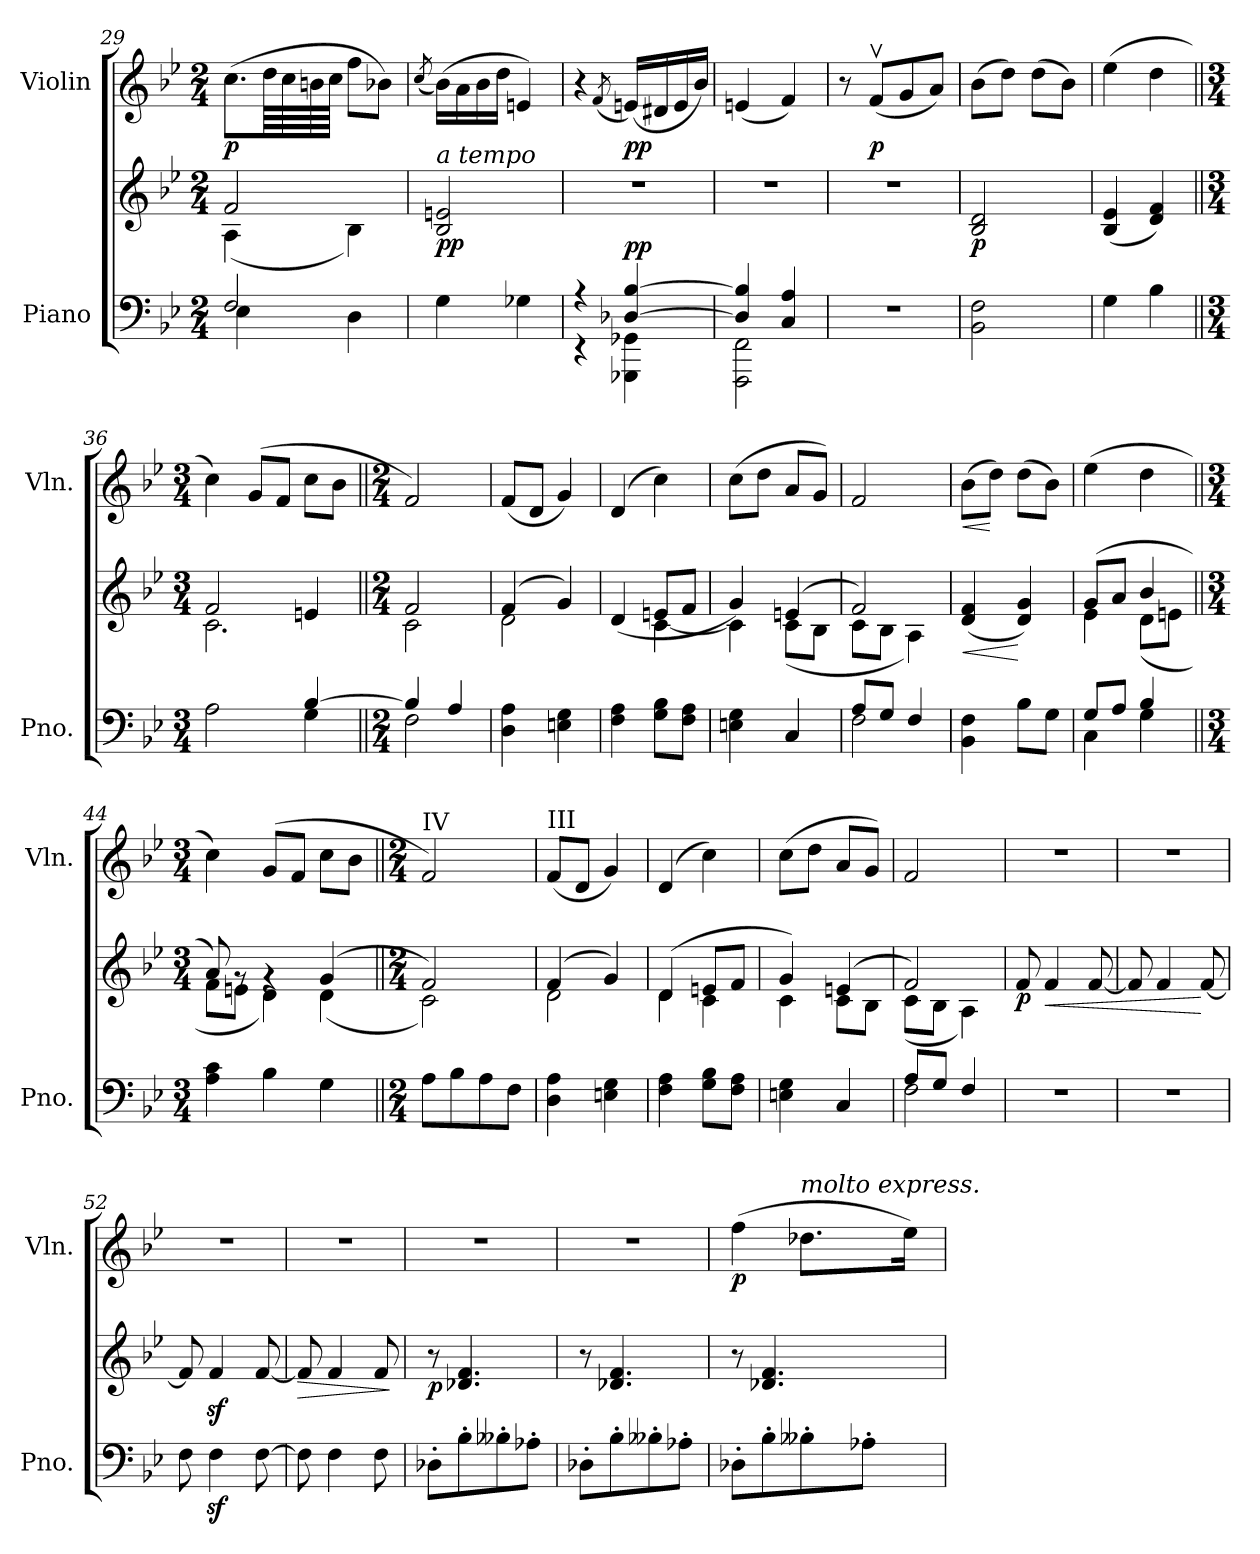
**kern	**kern	**dynam	**kern	**dynam
*part2	*part2	*part2	*part1	*part1
*staff3	*staff2	*staff2/3	*staff1	*staff1
*I"Piano	*	*	*I"Violin	*
*I'Pno.	*	*	*I'Vln.	*
*clefF4	*clefG2	*	*clefG2	*
*k[b-e-]	*k[b-e-]	*	*k[b-e-]	*
*M2/4	*M2/4	*	*M2/4	*
=29	=29	=29	=29	=29
*^	*^	*	*	*
!	!	!	!	!	!	!LO:DY:b
2F/	4E-\	2f/	(4A\	.	(8.cc\L	p
.	.	.	.	.	64dd\LLL	.
.	.	.	.	.	64cc\	.
.	.	.	.	.	64bn\	.
.	.	.	.	.	64cc\JJJJ	.
.	4D\	.	4B-\)	.	8ff\L	.
.	.	.	.	.	8b-X\J)	.
*v	*v	*	*	*	*	*
*	*v	*v	*	*	*
=30	=30	=30	=30	=30
.	.	.	(8qcc/	.
!	!LO:TX:a:i:t=a tempo	!	!	!
!	!	!LO:DY:b	!	!
4G\	2B-/ 2en/	pp	(16b-\LL)	.
.	.	.	16a\	.
.	.	.	16b-\	.
.	.	.	16dd\JJ	.
4G-X\	.	.	4en/)	.
!!LO:LB:g=z
=31	=31	=31	=31	=31
*^	*	*	*	*
4r	4r	2r	.	4r	.
.	.	.	.	(8qf/	.
!	!	!	!LO:DY:a=2	!	!LO:DY:b
[4D-X/ [4B-/	4GGG-X\ 4GG-X\	.	pp	(>16en/LL)	pp
.	.	.	.	16d#X/	.
.	.	.	.	16e/	.
.	.	.	.	16b-/JJ)	.
=32	=32	=32	=32	=32	=32
4D-/] 4B-/]	2FFF\ 2FF\	2r	.	(4en/	.
4C/ 4A/	.	.	.	4f/)	.
*v	*v	*	*	*	*
=33	=33	=33	=33	=33
2r	2r	.	8r	.
!	!	!	!	!LO:DY:b
.	.	.	(8fv/L	p
.	.	.	8g/	.
.	.	.	8a/J)	.
=34	=34	=34	=34	=34
!	!	!LO:DY:b	!	!
2BB-\ 2F\	2B-/ 2d/	p	(8b-\L	.
.	.	.	8dd\J)	.
.	.	.	(8dd\L	.
.	.	.	8b-\J)	.
=35	=35	=35	=35	=35
4G\	(4B-/ 4e-/	.	(4ee-\	.
4B-\	4d/ 4f/)	.	4dd\	.
=36||	=36||	=36||	=36||	=36||
*M3/4	*M3/4	*	*M3/4	*
*^	*^	*	*	*
2A\	2ryy	2f/	2.c\	.	4cc\)	.
.	.	.	.	.	(8g/L	.
.	.	.	.	.	8f/J	.
[4B-/	4G\	4en/	.	.	8cc\L	.
.	.	.	.	.	8b-\J	.
=37||	=37||	=37||	=37||	=37||	=37||	=37||
*M2/4	*	*M2/4	*	*	*M2/4	*
4B-/]	2F\	2f/	2c\	.	2f/)	.
4A/	.	.	.	.	.	.
*v	*v	*	*	*	*	*
=38	=38	=38	=38	=38	=38
4D\ 4A\	(4f/	2d\	.	(8f/L	.
.	.	.	.	8d/J	.
4En\ 4G\	4g/)	.	.	4g/)	.
=39	=39	=39	=39	=39	=39
4F\ 4A\	(4d/	4ryy	.	(4d/	.
8G\ 8B-\L	8en/L	[4c\	.	4cc\)	.
8F\ 8A\J	8f/J	.	.	.	.
=40	=40	=40	=40	=40	=40
4En\ 4G\	4g/)	4c\]	.	(8cc\L	.
.	.	.	.	8dd\J	.
4C/	(4en/	(8c\L	.	8a/L	.
.	.	8B-\J	.	8g/J)	.
!!LO:LB:g=z
=41	=41	=41	=41	=41	=41
*^	*	*	*	*	*
8A/L	2F\	2f/)	8c\L	.	2f/	.
8G/J	.	.	8B-\J	.	.	.
4F/	.	.	4A\)	.	.	.
*v	*v	*	*	*	*	*
=42	=42	=42	=42	=42	=42
!	!	!	!LO:HP:b	!	!LO:HP:b
*	*v	*v	*	*	*
4BB-\ 4F\	(4d/ 4f/	<	(8b-\L	<
.	.	.	8dd\J)	[
8B-\L	4d/ 4g/)	[	(8dd\L	.
8G\J	.	.	8b-\J)	.
=43	=43	=43	=43	=43
*^	*^	*	*	*
8G/L	4C\	(8g/L	4e-\	.	(4ee-\	.
8A/J	.	8a/J	.	.	.	.
4B-/	4G\	4b-/	(8d\L	.	4dd\	.
.	.	.	8en\J	.	.	.
*v	*v	*	*	*	*	*
=44||	=44||	=44||	=44||	=44||	=44||
*M3/4	*M3/4	*	*	*M3/4	*
4A\ 4c\	8a/)	8f\L	.	4cc\)	.
.	8rg	8en\J	.	.	.
4B-\	4rg	4d\)	.	(8g/L	.
.	.	.	.	8f/J	.
4G\	(4g/	(4d\	.	8cc\L	.
.	.	.	.	8b-\J	.
=45||	=45||	=45||	=45||	=45||	=45||
*M2/4	*M2/4	*	*	*M2/4	*
!	!	!	!	!LO:TX:a:t=IV	!
8A\L	2f/)	2c\)	.	2f/)	.
8B-\	.	.	.	.	.
8A\	.	.	.	.	.
8F\J	.	.	.	.	.
=46	=46	=46	=46	=46	=46
!	!	!	!	!LO:TX:a:t=III	!
4D\ 4A\	(4f/	2d\	.	(>8f/L	.
.	.	.	.	8d/J	.
4En\ 4G\	4g/)	.	.	4g/)	.
=47	=47	=47	=47	=47	=47
4F\ 4A\	(4d/	4d\	.	(4d/	.
8G\ 8B-\L	8en/L	4c\	.	4cc\)	.
8F\ 8A\J	8f/J	.	.	.	.
=48	=48	=48	=48	=48	=48
4En\ 4G\	4g/)	4c\	.	(8cc\L	.
.	.	.	.	8dd\J	.
4C/	(4en/	8c\L	.	8a/L	.
.	.	8B-\J	.	8g/J)	.
!!LO:LB:g=z
=49	=49	=49	=49	=49	=49
*^	*	*	*	*	*
8A/L	2F\	2f/)	(8c\L	.	2f/	.
8G/J	.	.	8B-\J	.	.	.
4F/	.	.	4A\)	.	.	.
*v	*v	*	*	*	*	*
=50	=50	=50	=50	=50	=50
!	!	!	!LO:DY:b	!	!
*	*v	*v	*	*	*
2r	8f/	p	2r	.
!	!	!LO:HP:b	!	!
.	4f/	<	.	.
.	[8f/	.	.	.
=51	=51	=51	=51	=51
2r	8f/]	.	2r	.
.	4f/	.	.	.
.	[8f/	[	.	.
=52	=52	=52	=52	=52
8F\	8f/]	.	2r	.
4Fz<\	4fz</	.	.	.
[8F\	[8f/	.	.	.
=53	=53	=53	=53	=53
!	!	!LO:HP:b	!	!
8F\]	8f/]	>	2r	.
4F\	4f/	.	.	.
8F\	8f/	.	.	.
.	.	]	.	.
=54	=54	=54	=54	=54
!	!	!LO:DY:b	!	!
8D-X'\L	8r	p	2r	.
8B-'\	4.d-X/ 4.f/	.	.	.
8B--X'\	.	.	.	.
8A-X'\J	.	.	.	.
=55	=55	=55	=55	=55
8D-X'\L	8r	.	2r	.
8B-'\	4.d-X/ 4.f/	.	.	.
8B--X'\	.	.	.	.
8A-X'\J	.	.	.	.
=56	=56	=56	=56	=56
!	!	!	!	!LO:DY:b
8D-X'\L	8r	.	(4ff\	p
8B-'\	4.d-X/ 4.f/	.	.	.
!	!	!	!LO:TX:a:i:t=molto express.	!
8B--X'\	.	.	8.dd-X\L	.
8A-X'\J	.	.	.	.
.	.	.	16ee-\Jk)	.
=	=	=	=	=
*-	*-	*-	*-	*-
